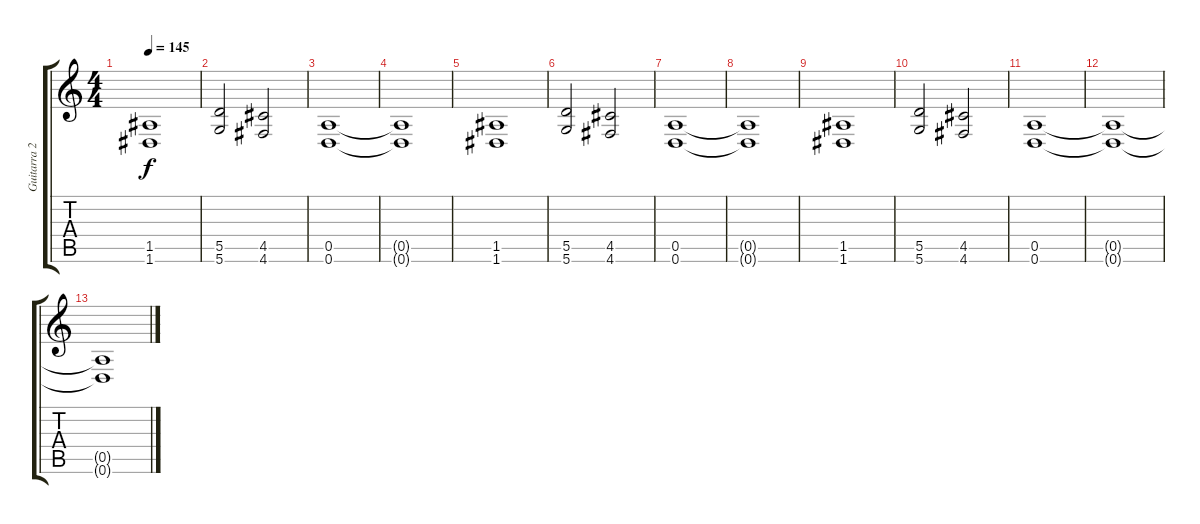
\track ("Guitarra 2" "Guitarra 2") {instrument distortionguitar}
\staff {score tabs}
\tuning (E4 B3 G3 D3 A2 D2) {hide}
\ts (4 4)
\tempo 145
\clef g2
\ks c
(1.5 1.6).1{dy f} |
(5.5 5.6).2 (4.5 4.6).2 |
(0.5 0.6).1 |
(0.5{t} 0.6{t}).1 |
(1.5 1.6).1 |
(5.5 5.6).2 (4.5 4.6).2 |
(0.5 0.6).1 |
(0.5{t} 0.6{t}).1 |
(1.5 1.6).1 |
(5.5 5.6).2 (4.5 4.6).2 |
(0.5 0.6).1{volume 0} |
(0.5{t} 0.6{t}).1 |
(0.5{t} 0.6{t}).1
